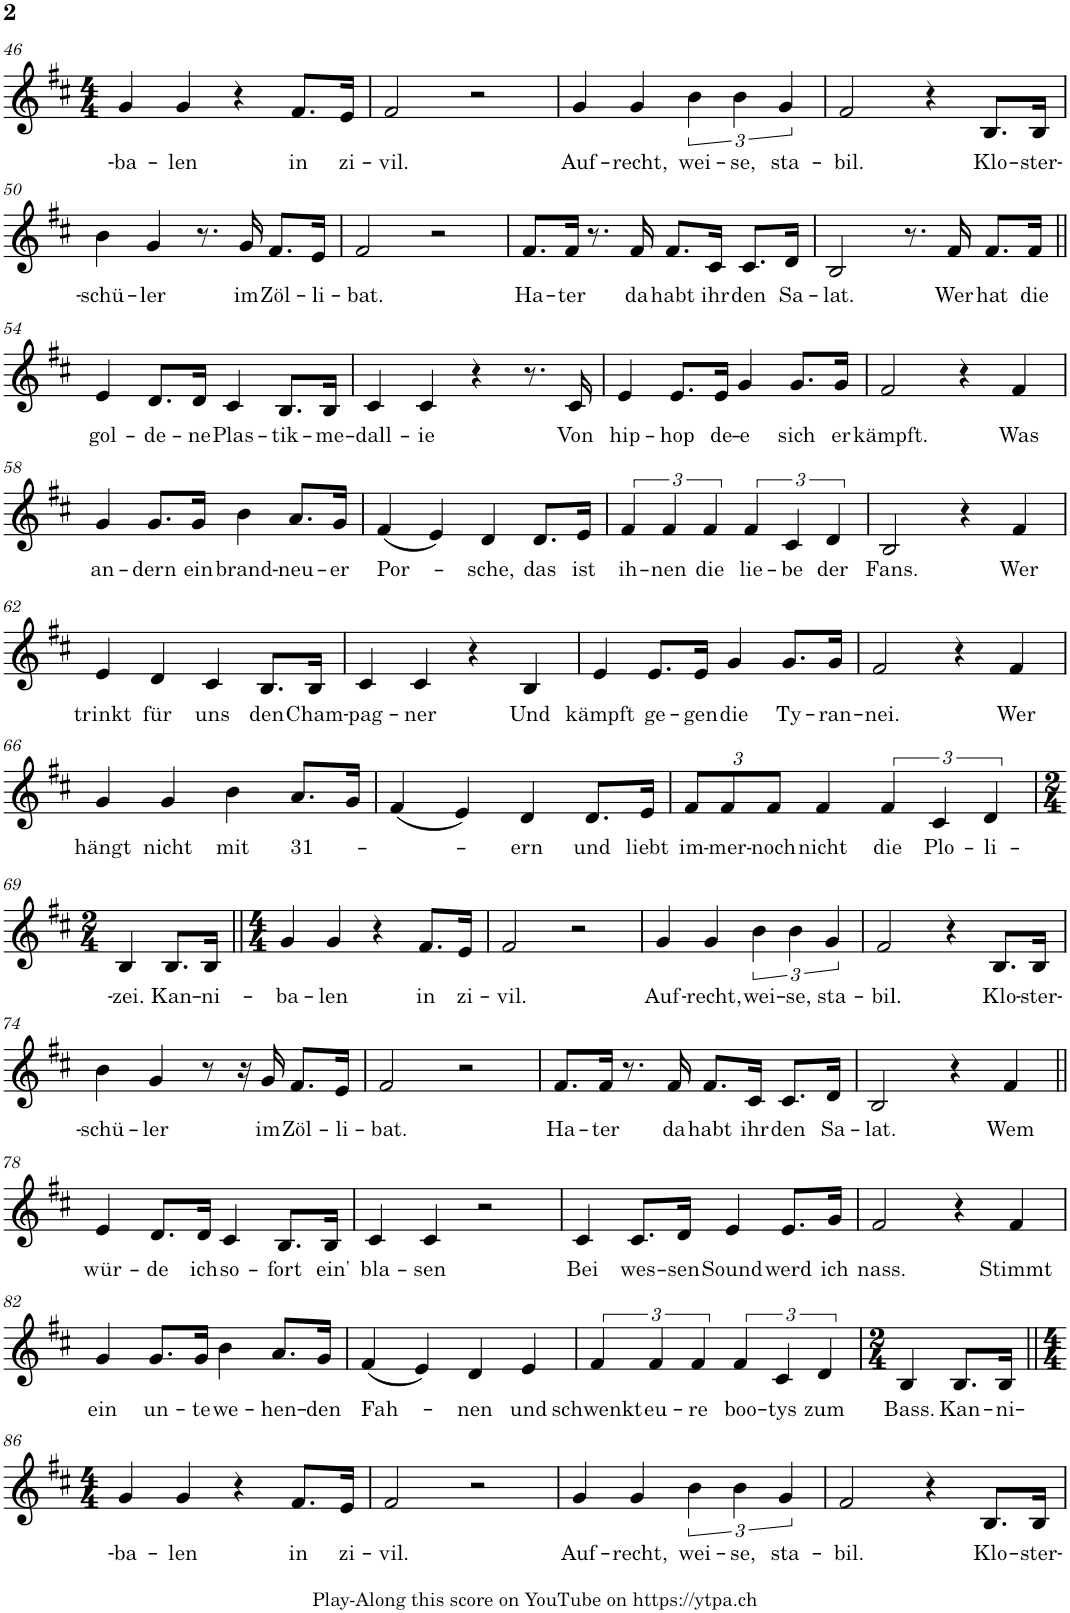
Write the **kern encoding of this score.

**kern	**text
*part1	*part1
*staff1	*staff1
*I"Lyrics	*
*I'Lyr.	*
!!LO:PB:g=z
*clefG2	*
*k[f#c#]	*
*M4/4	*
=46	=46
!	!LO:LY:b
4g/	-ba-
!	!LO:LY:b
4g/	-len
4r	.
!	!LO:LY:b
8.f#/L	in
!	!LO:LY:b
16e/Jk	zi-
=47	=47
!	!LO:LY:b
2f#/	-vil.
2r	.
=48	=48
!	!LO:LY:b
4g/	Auf-
!	!LO:LY:b
4g/	-recht,
!	!LO:LY:b
6b\	wei-
!	!LO:LY:b
6b\	-se,
!	!LO:LY:b
6g/	sta-
=49	=49
!	!LO:LY:b
2f#/	-bil.
4r	.
!	!LO:LY:b
8.B/L	Klo-
!	!LO:LY:b
16B/Jk	-ster-
!!LO:LB:g=z
=50	=50
!	!LO:LY:b
4b\	-schü-
!	!LO:LY:b
4g/	-ler
8.r	.
!	!LO:LY:b
16g/	im
!	!LO:LY:b
8.f#/L	Zöl-
!	!LO:LY:b
16e/Jk	-li-
=51	=51
!	!LO:LY:b
2f#/	-bat.
2r	.
=52	=52
!	!LO:LY:b
8.f#/L	Ha-
!	!LO:LY:b
16f#/Jk	-ter
8.r	.
!	!LO:LY:b
16f#/	da
!	!LO:LY:b
8.f#/L	habt
!	!LO:LY:b
16c#/Jk	ihr
!	!LO:LY:b
8.c#/L	den
!	!LO:LY:b
16d/Jk	Sa-
=53	=53
!	!LO:LY:b
2B/	-lat.
8.r	.
!	!LO:LY:b
16f#/	Wer
!	!LO:LY:b
8.f#/L	hat
!	!LO:LY:b
16f#/Jk	die
!!LO:LB:g=z
=54||	=54||
!	!LO:LY:b
4e/	gol-
!	!LO:LY:b
8.d/L	-de-
!	!LO:LY:b
16d/Jk	-ne
!	!LO:LY:b
4c#/	Plas-
!	!LO:LY:b
8.B/L	-tik-
!	!LO:LY:b
16B/Jk	-me-
=55	=55
!	!LO:LY:b
4c#/	-dall-
!	!LO:LY:b
4c#/	-ie
4r	.
8.r	.
!	!LO:LY:b
16c#/	Von
=56	=56
!	!LO:LY:b
4e/	hip-
!	!LO:LY:b
8.e/L	-hop
!	!LO:LY:b
16e/Jk	de-
!	!LO:LY:b
4g/	-e
!	!LO:LY:b
8.g/L	sich
!	!LO:LY:b
16g/Jk	er
=57	=57
!	!LO:LY:b
2f#/	kämpft.
4r	.
!	!LO:LY:b
4f#/	Was
!!LO:LB:g=z
=58	=58
!	!LO:LY:b
4g/	an-
!	!LO:LY:b
8.g/L	-dern
!	!LO:LY:b
16g/Jk	ein
!	!LO:LY:b
4b\	brand-
!	!LO:LY:b
8.a/L	-neu-
!	!LO:LY:b
16g/Jk	-er
=59	=59
!	!LO:LY:b
(4f#/	Por-
4e/)	.
!	!LO:LY:b
4d/	-sche,
!	!LO:LY:b
8.d/L	das
!	!LO:LY:b
16e/Jk	ist
=60	=60
!	!LO:LY:b
6f#/	ih-
!	!LO:LY:b
6f#/	-nen
!	!LO:LY:b
6f#/	die
!	!LO:LY:b
6f#/	lie-
!	!LO:LY:b
6c#/	-be
!	!LO:LY:b
6d/	der
=61	=61
!	!LO:LY:b
2B/	Fans.
4r	.
!	!LO:LY:b
4f#/	Wer
!!LO:LB:g=z
=62	=62
!	!LO:LY:b
4e/	trinkt
!	!LO:LY:b
4d/	für
!	!LO:LY:b
4c#/	uns
!	!LO:LY:b
8.B/L	den
!	!LO:LY:b
16B/Jk	Cham-
=63	=63
!	!LO:LY:b
4c#/	-pag-
!	!LO:LY:b
4c#/	-ner
4r	.
!	!LO:LY:b
4B/	Und
=64	=64
!	!LO:LY:b
4e/	kämpft
!	!LO:LY:b
8.e/L	ge-
!	!LO:LY:b
16e/Jk	-gen
!	!LO:LY:b
4g/	die
!	!LO:LY:b
8.g/L	Ty-
!	!LO:LY:b
16g/Jk	-ran-
=65	=65
!	!LO:LY:b
2f#/	-nei.
4r	.
!	!LO:LY:b
4f#/	Wer
!!LO:LB:g=z
=66	=66
!	!LO:LY:b
4g/	hängt
!	!LO:LY:b
4g/	nicht
!	!LO:LY:b
4b\	mit
!	!LO:LY:b
8.a/L	31-
16g/Jk	.
=67	=67
(4f#/	.
4e/)	.
!	!LO:LY:b
4d/	-ern
!	!LO:LY:b
8.d/L	und
!	!LO:LY:b
16e/Jk	liebt
=68	=68
*Xbrackettup	*
!	!LO:LY:b
12f#/L	im-
!	!LO:LY:b
12f#/	-mer-
!	!LO:LY:b
12f#/J	-noch
!	!LO:LY:b
4f#/	nicht
*brackettup	*
!	!LO:LY:b
6f#/	die
!	!LO:LY:b
6c#/	Plo-
!	!LO:LY:b
6d/	-li-
!!LO:LB:g=z
=69	=69
*M2/4	*
!	!LO:LY:b
4B/	-zei.
!	!LO:LY:b
8.B/L	Kan-
!	!LO:LY:b
16B/Jk	-ni-
=70||	=70||
*M4/4	*
!	!LO:LY:b
4g/	-ba-
!	!LO:LY:b
4g/	-len
4r	.
!	!LO:LY:b
8.f#/L	in
!	!LO:LY:b
16e/Jk	zi-
=71	=71
!	!LO:LY:b
2f#/	-vil.
2r	.
=72	=72
!	!LO:LY:b
4g/	Auf-
!	!LO:LY:b
4g/	-recht,
!	!LO:LY:b
6b\	wei-
!	!LO:LY:b
6b\	-se,
!	!LO:LY:b
6g/	sta-
=73	=73
!	!LO:LY:b
2f#/	-bil.
4r	.
!	!LO:LY:b
8.B/L	Klo-
!	!LO:LY:b
16B/Jk	-ster-
!!LO:LB:g=z
=74	=74
!	!LO:LY:b
4b\	-schü-
!	!LO:LY:b
4g/	-ler
8r	.
16r	.
!	!LO:LY:b
16g/	im
!	!LO:LY:b
8.f#/L	Zöl-
!	!LO:LY:b
16e/Jk	-li-
=75	=75
!	!LO:LY:b
2f#/	-bat.
2r	.
=76	=76
!	!LO:LY:b
8.f#/L	Ha-
!	!LO:LY:b
16f#/Jk	-ter
8.r	.
!	!LO:LY:b
16f#/	da
!	!LO:LY:b
8.f#/L	habt
!	!LO:LY:b
16c#/Jk	ihr
!	!LO:LY:b
8.c#/L	den
!	!LO:LY:b
16d/Jk	Sa-
=77	=77
!	!LO:LY:b
2B/	-lat.
4r	.
!	!LO:LY:b
4f#/	Wem
!!LO:LB:g=z
=78||	=78||
!	!LO:LY:b
4e/	wür-
!	!LO:LY:b
8.d/L	-de
!	!LO:LY:b
16d/Jk	ich
!	!LO:LY:b
4c#/	so-
!	!LO:LY:b
8.B/L	-fort
!	!LO:LY:b
16B/Jk	ein'
=79	=79
!	!LO:LY:b
4c#/	bla-
!	!LO:LY:b
4c#/	-sen
2r	.
=80	=80
!	!LO:LY:b
4c#/	Bei
!	!LO:LY:b
8.c#/L	wes-
!	!LO:LY:b
16d/Jk	-sen
!	!LO:LY:b
4e/	Sound
!	!LO:LY:b
8.e/L	werd
!	!LO:LY:b
16g/Jk	ich
=81	=81
!	!LO:LY:b
2f#/	nass.
4r	.
!	!LO:LY:b
4f#/	Stimmt
!!LO:LB:g=z
=82	=82
!	!LO:LY:b
4g/	ein
!	!LO:LY:b
8.g/L	un-
!	!LO:LY:b
16g/Jk	-te
!	!LO:LY:b
4b\	we-
!	!LO:LY:b
8.a/L	-hen-
!	!LO:LY:b
16g/Jk	-den
=83	=83
!	!LO:LY:b
(4f#/	Fah-
4e/)	.
!	!LO:LY:b
4d/	-nen
!	!LO:LY:b
4e/	und
=84	=84
!	!LO:LY:b
6f#/	schwenkt
!	!LO:LY:b
6f#/	eu-
!	!LO:LY:b
6f#/	-re
!	!LO:LY:b
6f#/	boo-
!	!LO:LY:b
6c#/	-tys
!	!LO:LY:b
6d/	zum
=85	=85
*M2/4	*
!	!LO:LY:b
4B/	Bass.
!	!LO:LY:b
8.B/L	Kan-
!	!LO:LY:b
16B/Jk	-ni-
!!LO:LB:g=z
=86||	=86||
*M4/4	*
!	!LO:LY:b
4g/	-ba-
!	!LO:LY:b
4g/	-len
4r	.
!	!LO:LY:b
8.f#/L	in
!	!LO:LY:b
16e/Jk	zi-
=87	=87
!	!LO:LY:b
2f#/	-vil.
2r	.
=88	=88
!	!LO:LY:b
4g/	Auf-
!	!LO:LY:b
4g/	-recht,
!	!LO:LY:b
6b\	wei-
!	!LO:LY:b
6b\	-se,
!	!LO:LY:b
6g/	sta-
=89	=89
!	!LO:LY:b
2f#/	-bil.
4r	.
!	!LO:LY:b
8.B/L	Klo-
!	!LO:LY:b
16B/Jk	-ster-
=	=
*-	*-
